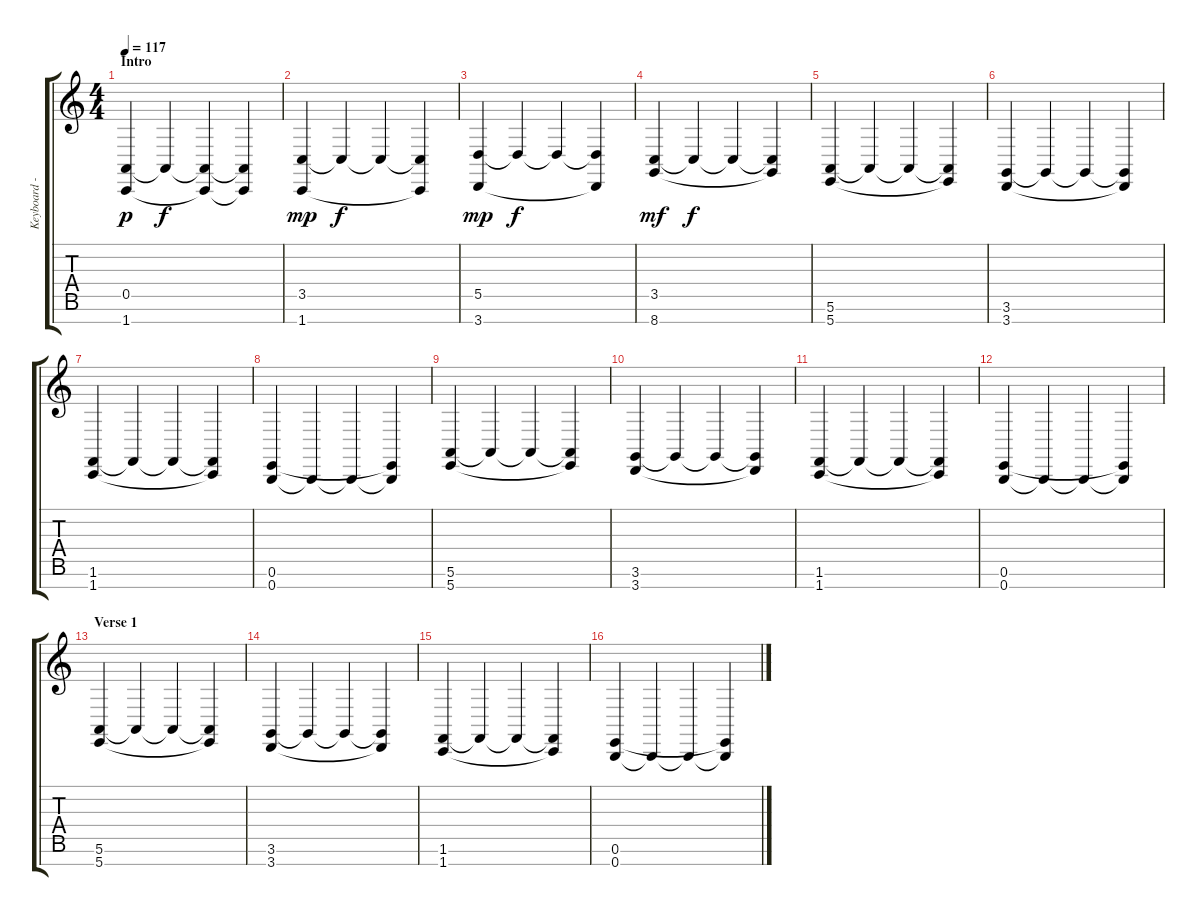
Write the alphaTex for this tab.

\track ("Keyboard - Recorded" "Keyboard -") {instrument accordion}
\staff {score tabs}
\tuning (E4 B3 G3 D3 A2 E2 B1) {hide}
\ts (4 4)
\section ("" "Intro")
\tempo 117
\clef g2
\ks c
(0.5 1.7).4{dy p instrument accordion} 0.5{t}.4{dy f} (0.5{t} 1.7{t}).4 (0.5{t} 1.7{t}).4 |
(3.5 1.7).4{dy mp} 3.5{t}.4{dy f} 3.5{t}.4 (3.5{t} 1.7{t}).4 |
(5.5 3.7).4{dy mp} 5.5{t}.4{dy f} 5.5{t}.4 (5.5{t} 3.7{t}).4 |
(3.5 8.7).4{dy mf} 3.5{t}.4{dy f} 3.5{t}.4 (3.5{t} 8.7{t}).4 |
(5.6 5.7).4 5.6{t}.4 5.6{t}.4 (5.6{t} 5.7{t}).4 |
(3.6 3.7).4 3.6{t}.4 3.6{t}.4 (3.6{t} 3.7{t}).4 |
(1.6 1.7).4 1.6{t}.4 1.6{t}.4 (1.6{t} 1.7{t}).4 |
(0.6 0.7).4 0.7{t}.4 0.7{t}.4 (0.6{t} 0.7{t}).4 |
(5.6 5.7).4 5.6{t}.4 5.6{t}.4 (5.6{t} 5.7{t}).4 |
(3.6 3.7).4 3.6{t}.4 3.6{t}.4 (3.6{t} 3.7{t}).4 |
(1.6 1.7).4 1.6{t}.4 1.6{t}.4 (1.6{t} 1.7{t}).4 |
(0.6 0.7).4 0.7{t}.4 0.7{t}.4 (0.6{t} 0.7{t}).4 |
\section ("" "Verse 1")
(5.6 5.7).4 5.6{t}.4 5.6{t}.4 (5.6{t} 5.7{t}).4 |
(3.6 3.7).4 3.6{t}.4 3.6{t}.4 (3.6{t} 3.7{t}).4 |
(1.6 1.7).4 1.6{t}.4 1.6{t}.4 (1.6{t} 1.7{t}).4 |
(0.6 0.7).4 0.7{t}.4 0.7{t}.4 (0.6{t} 0.7{t}).4
